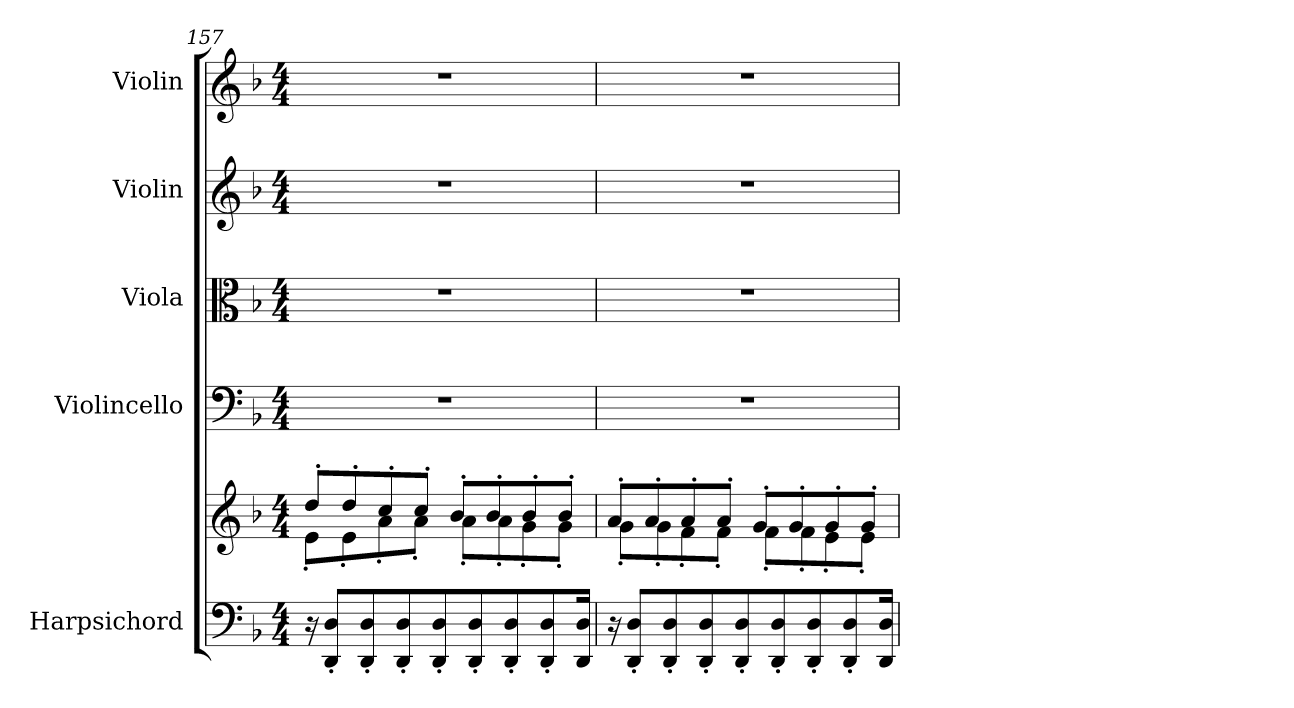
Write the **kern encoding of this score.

**kern	**kern	**kern	**kern	**kern	**kern
*part5	*part5	*part4	*part3	*part2	*part1
*staff6	*staff5	*staff4	*staff3	*staff2	*staff1
*I"Harpsichord	*	*I"Violincello	*I"Viola	*I"Violin	*I"Violin
*I'Hpschd	*	*I'Vc	*I'Vla	*I'Vln	*I'Vln
*clefF4	*clefG2	*clefF4	*clefC3	*clefG2	*clefG2
*k[b-]	*k[b-]	*k[b-]	*k[b-]	*k[b-]	*k[b-]
*M4/4	*M4/4	*M4/4	*M4/4	*M4/4	*M4/4
=157	=157	=157	=157	=157	=157
*	*^	*	*	*	*
16r	8dd'/L	8e'\L	1r	1r	1r	1r
8DD/' 8D/'L	.	.	.	.	.	.
.	8dd'/	8e'\	.	.	.	.
8DD/' 8D/'	.	.	.	.	.	.
.	8cc'/	8a'\	.	.	.	.
8DD/' 8D/'	.	.	.	.	.	.
.	8cc'/J	8a'\J	.	.	.	.
8DD/' 8D/'	.	.	.	.	.	.
.	8b-'/L	8a'\L	.	.	.	.
8DD/' 8D/'	.	.	.	.	.	.
.	8b-'/	8a'\	.	.	.	.
8DD/' 8D/'	.	.	.	.	.	.
.	8b-'/	8g'\	.	.	.	.
8DD/' 8D/'	.	.	.	.	.	.
.	8b-'/J	8g'\J	.	.	.	.
16DD/ 16D/Jk	.	.	.	.	.	.
!!LO:LB:g=z
=158	=158	=158	=158	=158	=158	=158
16r	8a'/L	8g'\L	1r	1r	1r	1r
8DD/' 8D/'L	.	.	.	.	.	.
.	8a'/	8g'\	.	.	.	.
8DD/' 8D/'	.	.	.	.	.	.
.	8a'/	8f'\	.	.	.	.
8DD/' 8D/'	.	.	.	.	.	.
.	8a'/J	8f'\J	.	.	.	.
8DD/' 8D/'	.	.	.	.	.	.
.	8g'/L	8f'\L	.	.	.	.
8DD/' 8D/'	.	.	.	.	.	.
.	8g'/	8f'\	.	.	.	.
8DD/' 8D/'	.	.	.	.	.	.
.	8g'/	8e'\	.	.	.	.
8DD/' 8D/'	.	.	.	.	.	.
.	8g'/J	8e'\J	.	.	.	.
16DD/ 16D/Jk	.	.	.	.	.	.
*	*v	*v	*	*	*	*
=	=	=	=	=	=
*-	*-	*-	*-	*-	*-
